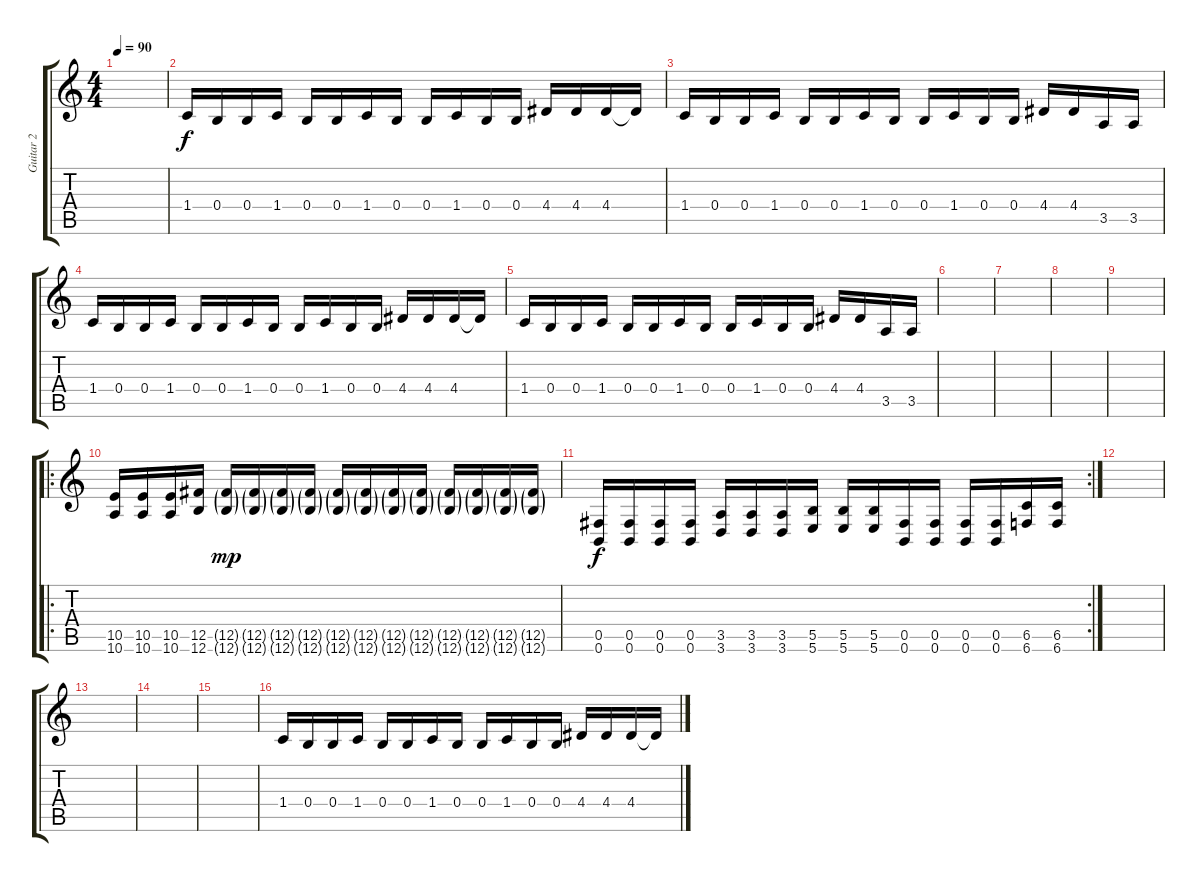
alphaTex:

\track ("Guitar 2" "Guitar 2") {instrument distortionguitar}
\staff {score tabs}
\tuning (Db4 Ab3 E3 B2 Gb2 B1) {hide}
\ts (4 4)
\tempo 90
\clef g2
\ks c
|
1.4.16{balance 16} 0.4.16 0.4.16 1.4.16 0.4.16 0.4.16 1.4.16 0.4.16 0.4.16 1.4.16 0.4.16 0.4.16 4.4.16 4.4.16 4.4.16 4.4{t}.16 |
1.4.16 0.4.16 0.4.16 1.4.16 0.4.16 0.4.16 1.4.16 0.4.16 0.4.16 1.4.16 0.4.16 0.4.16 4.4.16 4.4.16 3.5.16 3.5.16 |
1.4.16 0.4.16 0.4.16 1.4.16 0.4.16 0.4.16 1.4.16 0.4.16 0.4.16 1.4.16 0.4.16 0.4.16 4.4.16 4.4.16 4.4.16 4.4{t}.16 |
1.4.16 0.4.16 0.4.16 1.4.16 0.4.16 0.4.16 1.4.16 0.4.16 0.4.16 1.4.16 0.4.16 0.4.16 4.4.16 4.4.16 3.5.16 3.5.16 |
|
|
|
|
\ro
(10.5 10.6).16{volume 13 instrument distortionguitar} (10.5 10.6).16 (10.5 10.6).16 (12.5 12.6).16 (12.5{g} 12.6{g}).16{dy mp} (12.5{g} 12.6{g}).16 (12.5{g} 12.6{g}).16 (12.5{g} 12.6{g}).16 (12.5{g} 12.6{g}).16 (12.5{g} 12.6{g}).16 (12.5{g} 12.6{g}).16 (12.5{g} 12.6{g}).16 (12.5{g} 12.6{g}).16 (12.5{g} 12.6{g}).16 (12.5{g} 12.6{g}).16 (12.5{g} 12.6{g}).16 |
\rc 2
(0.5 0.6).16{dy f} (0.5 0.6).16 (0.5 0.6).16 (0.5 0.6).16 (3.5 3.6).16 (3.5 3.6).16 (3.5 3.6).16 (5.5 5.6).16 (5.5 5.6).16 (5.5 5.6).16 (0.5 0.6).16 (0.5 0.6).16 (0.5 0.6).16 (0.5 0.6).16 (6.5 6.6).16 (6.5 6.6).16 |
|
|
|
|
1.4.16{balance 16} 0.4.16 0.4.16 1.4.16 0.4.16 0.4.16 1.4.16 0.4.16 0.4.16 1.4.16 0.4.16 0.4.16 4.4.16 4.4.16 4.4.16 4.4{t}.16
